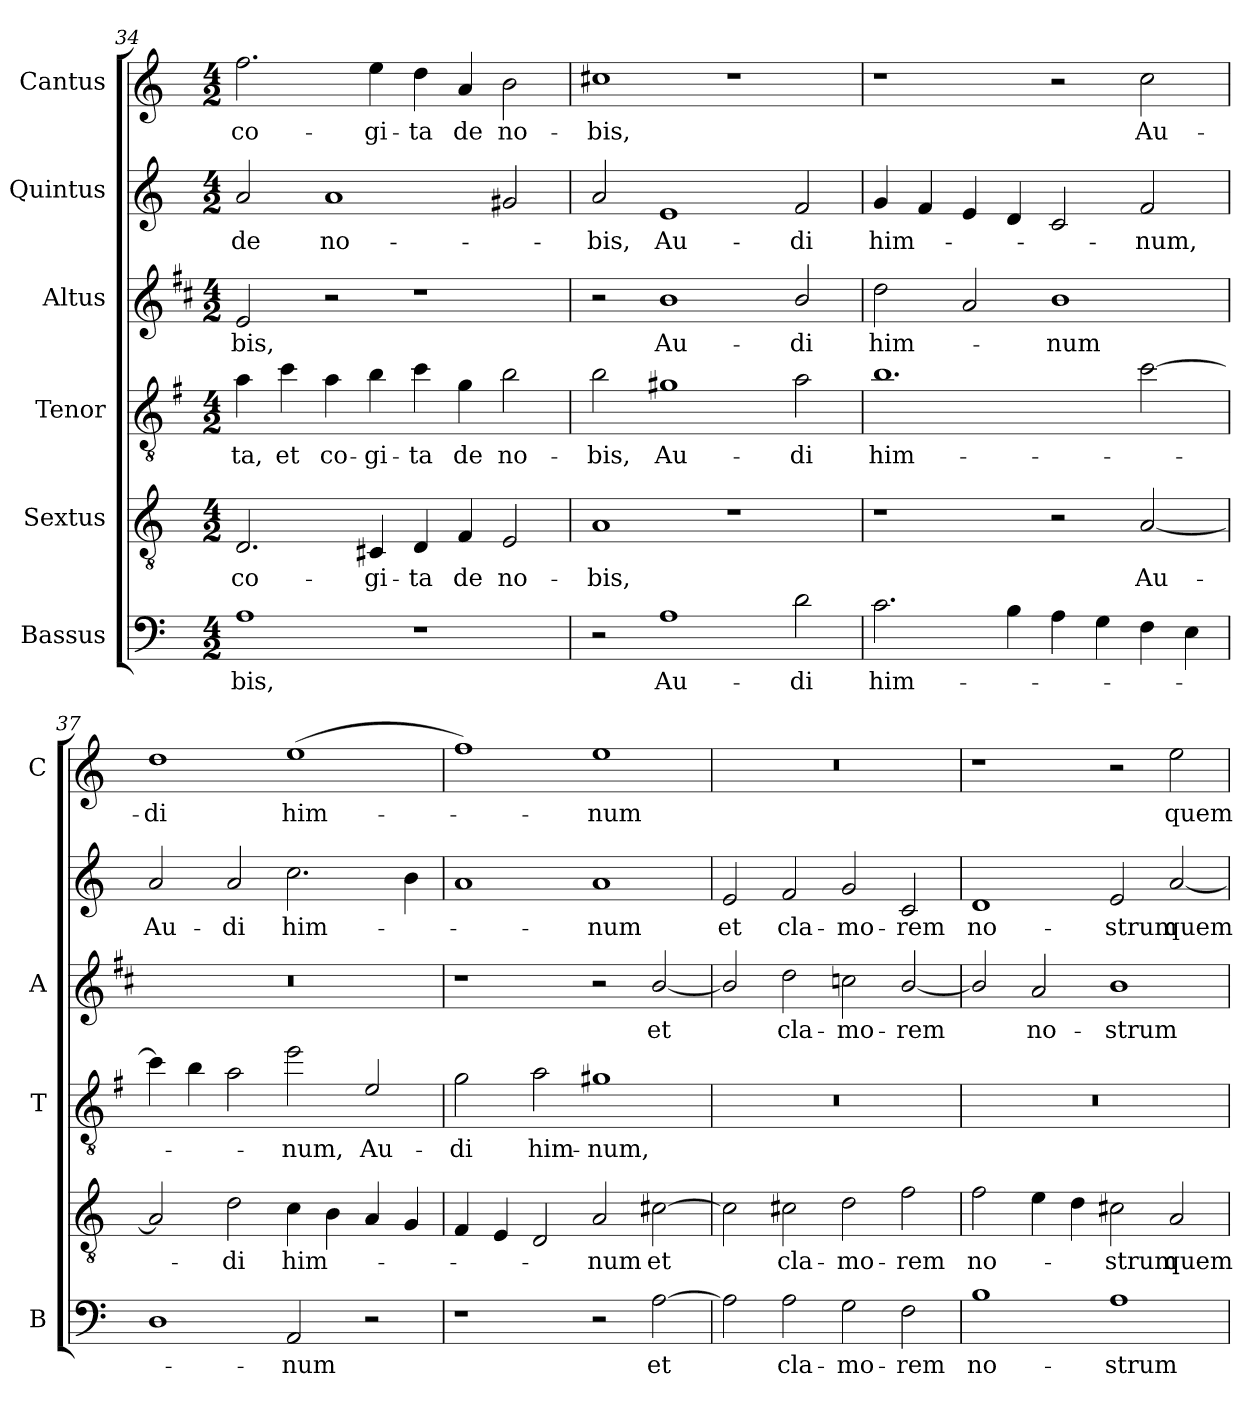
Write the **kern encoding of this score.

**kern	**text	**kern	**text	**kern	**text	**kern	**text	**kern	**text	**kern	**text
*part6	*part6	*part5	*part5	*part4	*part4	*part3	*part3	*part2	*part2	*part1	*part1
*staff6	*staff6	*staff5	*staff5	*staff4	*staff4	*staff3	*staff3	*staff2	*staff2	*staff1	*staff1
*I"Bassus	*	*I"Sextus	*	*I"Tenor	*	*I"Altus	*	*I"Quintus	*	*I"Cantus	*
*I'B	*	*	*	*I'T	*	*I'A	*	*	*	*I'C	*
!!LO:LB:g=z
*clefF4	*	*clefGv2	*	*clefGv2	*	*clefG2	*	*clefG2	*	*clefG2	*
*	*	*	*	*ITrd4c7	*	*ITrd1c2	*	*	*	*	*
*k[]	*	*k[]	*	*k[]	*	*k[]	*	*k[]	*	*k[]	*
*C:	*	*C:	*	*C:	*	*C:	*	*C:	*	*C:	*
*M4/2	*	*M4/2	*	*M4/2	*	*M4/2	*	*M4/2	*	*M4/2	*
=34	=34	=34	=34	=34	=34	=34	=34	=34	=34	=34	=34
!	!LO:LY:b	!	!LO:LY:b	!	!LO:LY:b	!	!LO:LY:b	!	!LO:LY:b	!	!LO:LY:b
1A	-bis,	2.D/	co-	4d\	-ta,	2d/	-bis,	2a/	de	2.ff\	co-
!	!	!	!	!	!LO:LY:b	!	!	!	!	!	!
.	.	.	.	4f\	et	.	.	.	.	.	.
!	!	!	!	!	!LO:LY:b	!	!	!	!LO:LY:b	!	!
.	.	.	.	4d\	co-	2r	.	1a	no-	.	.
!	!	!	!LO:LY:b	!	!LO:LY:b	!	!	!	!	!	!LO:LY:b
.	.	4C#X/	-gi-	4e\	-gi-	.	.	.	.	4ee\	-gi-
!	!	!	!LO:LY:b	!	!LO:LY:b	!	!	!	!	!	!LO:LY:b
1r	.	4D/	-ta	4f\	-ta	1r	.	.	.	4dd\	-ta
!	!	!	!LO:LY:b	!	!LO:LY:b	!	!	!	!	!	!LO:LY:b
.	.	4F/	de	4c\	de	.	.	.	.	4a/	de
!	!	!	!LO:LY:b	!	!LO:LY:b	!	!	!	!	!	!LO:LY:b
.	.	2E/	no-	2e\	no-	.	.	2g#X/	.	2b\	no-
=35	=35	=35	=35	=35	=35	=35	=35	=35	=35	=35	=35
!	!	!	!LO:LY:b	!	!LO:LY:b	!	!	!	!LO:LY:b	!	!LO:LY:b
2r	.	1A	-bis,	2e\	-bis,	2r	.	2a/	-bis,	1cc#X	-bis,
!	!LO:LY:b	!	!	!	!LO:LY:b	!	!LO:LY:b	!	!LO:LY:b	!	!
1A	Au-	.	.	1c#X	Au-	1a	Au-	1e	Au-	.	.
.	.	1r	.	.	.	.	.	.	.	1r	.
!	!LO:LY:b	!	!	!	!LO:LY:b	!	!LO:LY:b	!	!LO:LY:b	!	!
2d\	-di	.	.	2d\	-di	2a/	-di	2f/	-di	.	.
=36	=36	=36	=36	=36	=36	=36	=36	=36	=36	=36	=36
!	!LO:LY:b	!	!	!	!LO:LY:b	!	!LO:LY:b	!	!LO:LY:b	!	!
2.c\	him-	1r	.	1.e	him-	2cc\	him-	4g/	him-	1r	.
.	.	.	.	.	.	.	.	4f/	.	.	.
.	.	.	.	.	.	2g/	.	4e/	.	.	.
4B\	.	.	.	.	.	.	.	4d/	.	.	.
!	!	!	!	!	!	!	!LO:LY:b	!	!	!	!
4A\	.	2r	.	.	.	1a	-num	2c/	.	2r	.
4G\	.	.	.	.	.	.	.	.	.	.	.
!	!	!	!LO:LY:b	!	!	!	!	!	!LO:LY:b	!	!LO:LY:b
4F\	.	[2A/	Au-	[2f\	.	.	.	2f/	-num,	2cc\	Au-
4E\	.	.	.	.	.	.	.	.	.	.	.
=37	=37	=37	=37	=37	=37	=37	=37	=37	=37	=37	=37
!	!	!	!	!	!	!	!	!	!LO:LY:b	!	!LO:LY:b
1D	.	2A/]	.	4f\]	.	0r	.	2a/	Au-	1dd	-di
.	.	.	.	4e\	.	.	.	.	.	.	.
!	!	!	!LO:LY:b	!	!	!	!	!	!LO:LY:b	!	!
.	.	2d\	-di	2d\	.	.	.	2a/	-di	.	.
!	!LO:LY:b	!	!LO:LY:b	!	!LO:LY:b	!	!	!	!LO:LY:b	!	!LO:LY:b
2AA/	-num	4c\	him-	2a\	-num,	.	.	2.cc\	him-	(>1ee	him-
.	.	4B\	.	.	.	.	.	.	.	.	.
!	!	!	!	!	!LO:LY:b	!	!	!	!	!	!
2r	.	4A/	.	2A/	Au-	.	.	.	.	.	.
.	.	4G/	.	.	.	.	.	4b\	.	.	.
=38	=38	=38	=38	=38	=38	=38	=38	=38	=38	=38	=38
!	!	!	!	!	!LO:LY:b	!	!	!	!	!	!
1r	.	4F/	.	2c\	-di	1r	.	1a	.	1ff)	.
.	.	4E/	.	.	.	.	.	.	.	.	.
!	!	!	!	!	!LO:LY:b	!	!	!	!	!	!
.	.	2D/	.	2d\	him-	.	.	.	.	.	.
!	!	!	!LO:LY:b	!	!LO:LY:b	!	!	!	!LO:LY:b	!	!LO:LY:b
2r	.	2A/	-num	1c#X	-num,	2r	.	1a	-num	1ee	-num
!	!LO:LY:b	!	!LO:LY:b	!	!	!	!LO:LY:b	!	!	!	!
[2A\	et	[2c#X\	et	.	.	[2a/	et	.	.	.	.
!!LO:LB:g=z
=39	=39	=39	=39	=39	=39	=39	=39	=39	=39	=39	=39
!	!	!	!	!	!	!	!	!	!LO:LY:b	!	!
2A\]	.	2c#\]	.	0r	.	2a/]	.	2e/	et	0r	.
!	!LO:LY:b	!	!LO:LY:b	!	!	!	!LO:LY:b	!	!LO:LY:b	!	!
2A\	cla-	2c#X\	cla-	.	.	2cc\	cla-	2f/	cla-	.	.
!	!LO:LY:b	!	!LO:LY:b	!	!	!	!LO:LY:b	!	!LO:LY:b	!	!
2G\	-mo-	2d\	-mo-	.	.	2b-X\	-mo-	2g/	-mo-	.	.
!	!LO:LY:b	!	!LO:LY:b	!	!	!	!LO:LY:b	!	!LO:LY:b	!	!
2F\	-rem	2f\	-rem	.	.	[2a/	-rem	2c/	-rem	.	.
=40	=40	=40	=40	=40	=40	=40	=40	=40	=40	=40	=40
!	!LO:LY:b	!	!LO:LY:b	!	!	!	!	!	!LO:LY:b	!	!
1B	no-	2f\	no-	0r	.	2a/]	.	1d	no-	1r	.
!	!	!	!	!	!	!	!LO:LY:b	!	!	!	!
.	.	4e\	.	.	.	2g/	no-	.	.	.	.
.	.	4d\	.	.	.	.	.	.	.	.	.
!	!LO:LY:b	!	!LO:LY:b	!	!	!	!LO:LY:b	!	!LO:LY:b	!	!
1A	-strum	2c#X\	-strum	.	.	1a	-strum	2e/	-strum	2r	.
!	!	!	!LO:LY:b	!	!	!	!	!	!LO:LY:b	!	!LO:LY:b
.	.	2A/	quem	.	.	.	.	[2a/	quem	2ee\	quem
=	=	=	=	=	=	=	=	=	=	=	=
*-	*-	*-	*-	*-	*-	*-	*-	*-	*-	*-	*-
